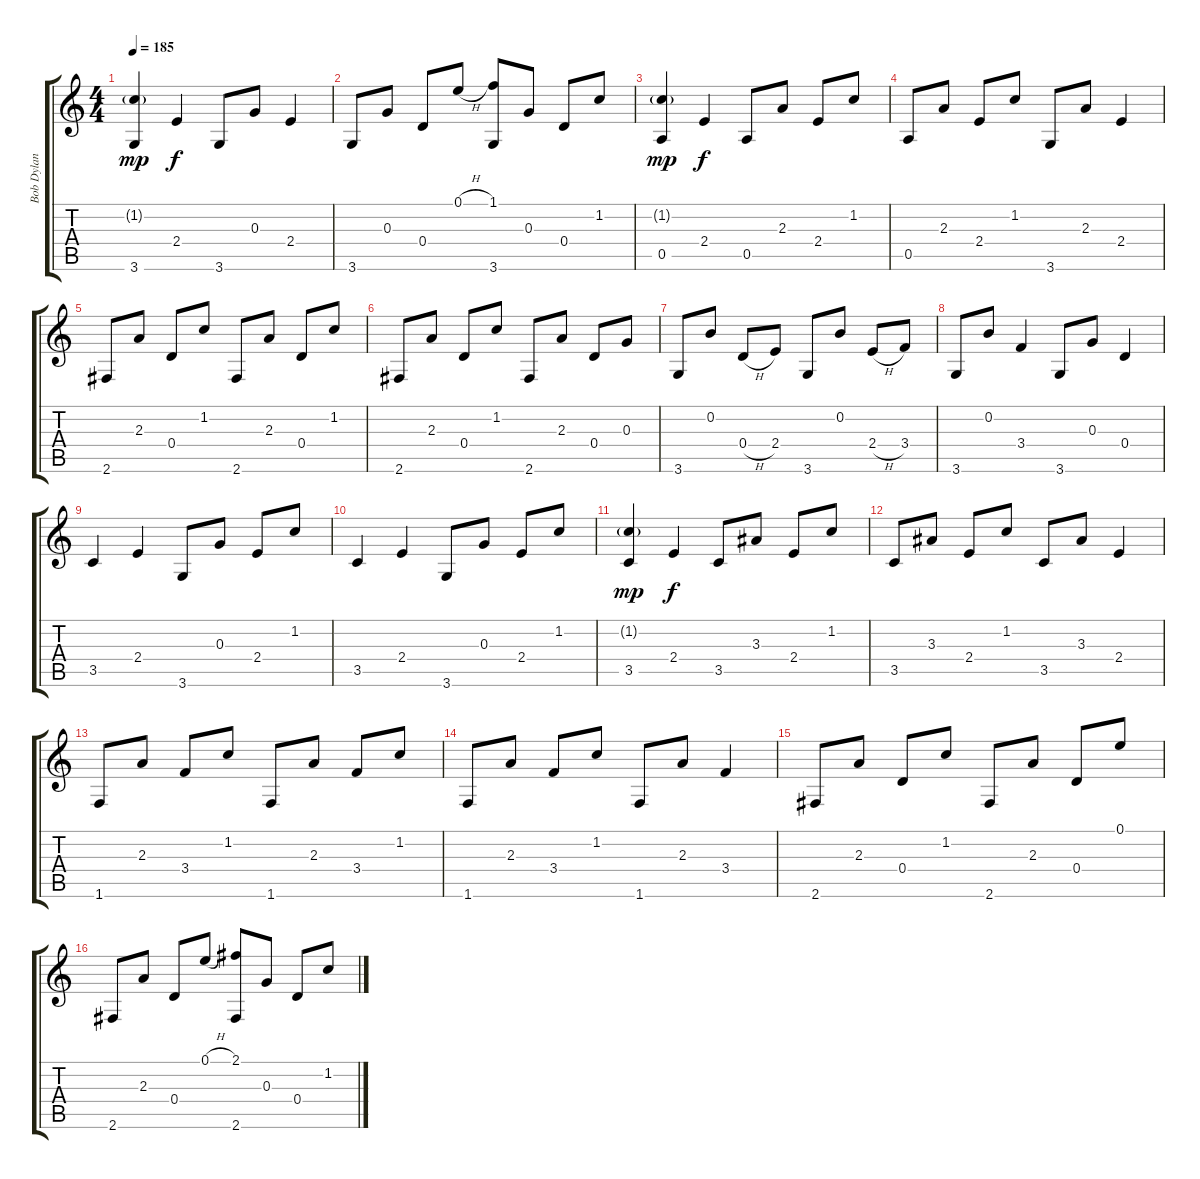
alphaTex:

\track ("Bob Dylan " "Bob Dylan ") {instrument acousticguitarnylon}
\staff {score tabs}
\tuning (E4 B3 G3 D3 A2 E2) {hide}
\ts (4 4)
\tempo 185
\clef g2
\ks c
(1.2{g} 3.6).4{dy mp} 2.4.4{dy f} 3.6.8 0.3.8 2.4.4 |
3.6.8 0.3.8 0.4.8 0.1{h}.8 (1.1 3.6).8 0.3.8 0.4.8 1.2.8 |
(1.2{g} 0.5).4{dy mp} 2.4.4{dy f} 0.5.8 2.3.8 2.4.8 1.2.8 |
0.5.8 2.3.8 2.4.8 1.2.8 3.6.8 2.3.8 2.4.4 |
2.6.8 2.3.8 0.4.8 1.2.8 2.6.8 2.3.8 0.4.8 1.2.8 |
2.6.8 2.3.8 0.4.8 1.2.8 2.6.8 2.3.8 0.4.8 0.3.8 |
3.6.8 0.2.8 0.4{h}.8 2.4.8 3.6.8 0.2.8 2.4{h}.8 3.4.8 |
3.6.8 0.2.8 3.4.4 3.6.8 0.3.8 0.4.4 |
3.5.4 2.4.4 3.6.8 0.3.8 2.4.8 1.2.8 |
3.5.4 2.4.4 3.6.8 0.3.8 2.4.8 1.2.8 |
(1.2{g} 3.5).4{dy mp} 2.4.4{dy f} 3.5.8 3.3.8 2.4.8 1.2.8 |
3.5.8 3.3.8 2.4.8 1.2.8 3.5.8 3.3.8 2.4.4 |
1.6.8 2.3.8 3.4.8 1.2.8 1.6.8 2.3.8 3.4.8 1.2.8 |
1.6.8 2.3.8 3.4.8 1.2.8 1.6.8 2.3.8 3.4.4 |
2.6.8 2.3.8 0.4.8 1.2.8 2.6.8 2.3.8 0.4.8 0.1.8 |
2.6.8 2.3.8 0.4.8 0.1{h}.8 (2.1 2.6).8 0.3.8 0.4.8 1.2.8
